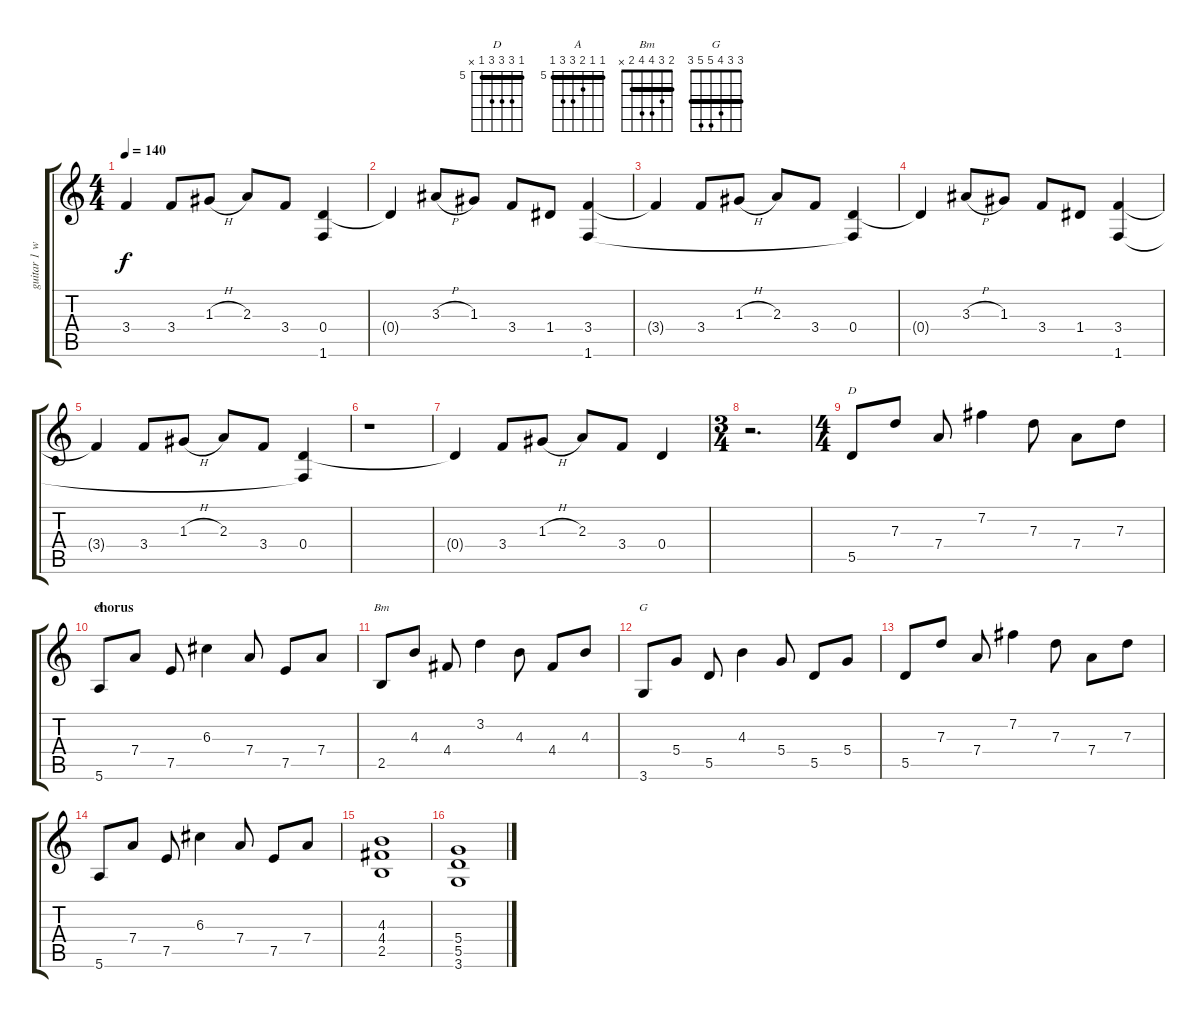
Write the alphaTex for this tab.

\track ("guitar 1 with pan" "guitar 1 w") {instrument electricguitarclean}
\staff {score tabs}
\tuning (E4 B3 G3 D3 A2 E2) {hide}
\chord ("D" 5 7 7 7 5 x) {firstfret 5 barre 5}
\chord ("A" 5 5 6 7 7 5) {firstfret 5 barre 5}
\chord ("Bm" 2 3 4 4 2 x) {barre 2}
\chord ("G" 3 3 4 5 5 3) {barre 3}
\ts (4 4)
\tempo 140
\clef g2
\ks c
3.4{t}.4{dy f} 3.4.8{balance 0} 1.3{h}.8 2.3.8 3.4.8 (0.4 1.6{t}).4 |
0.4{t}.4 3.3{h}.8{balance 16} 1.3.8 3.4.8 1.4.8 (3.4 1.6).4 |
3.4{t}.4 3.4.8{balance 0} 1.3{h}.8 2.3.8 3.4.8 (0.4 1.6{t}).4 |
0.4{t}.4 3.3{h}.8{balance 16} 1.3.8 3.4.8 1.4.8 (3.4 1.6).4 |
3.4{t}.4 3.4.8{balance 0} 1.3{h}.8 2.3.8 3.4.8 (0.4 1.6{t}).4 |
r.1 |
0.4{t}.4 3.4.8{balance 0} 1.3{h}.8 2.3.8 3.4.8 0.4.4 |
\ts (3 4)
r.2{d balance 4 instrument distortionguitar} |
\ts (4 4)
5.5.8{ch "D"} 7.3.8 7.4.8 7.2.4 7.3.8 7.4.8 7.3.8 |
\section ("" "chorus")
5.6.8{ch "A"} 7.4.8 7.5.8 6.3.4 7.4.8 7.5.8 7.4.8 |
2.5.8{ch "Bm"} 4.3.8 4.4.8 3.2.4 4.3.8 4.4.8 4.3.8 |
3.6.8{ch "G"} 5.4.8 5.5.8 4.3.4 5.4.8 5.5.8 5.4.8 |
5.5.8 7.3.8 7.4.8 7.2.4 7.3.8 7.4.8 7.3.8 |
5.6.8 7.4.8 7.5.8 6.3.4 7.4.8 7.5.8 7.4.8 |
(4.3 4.4 2.5).1 |
(5.4 5.5 3.6).1
